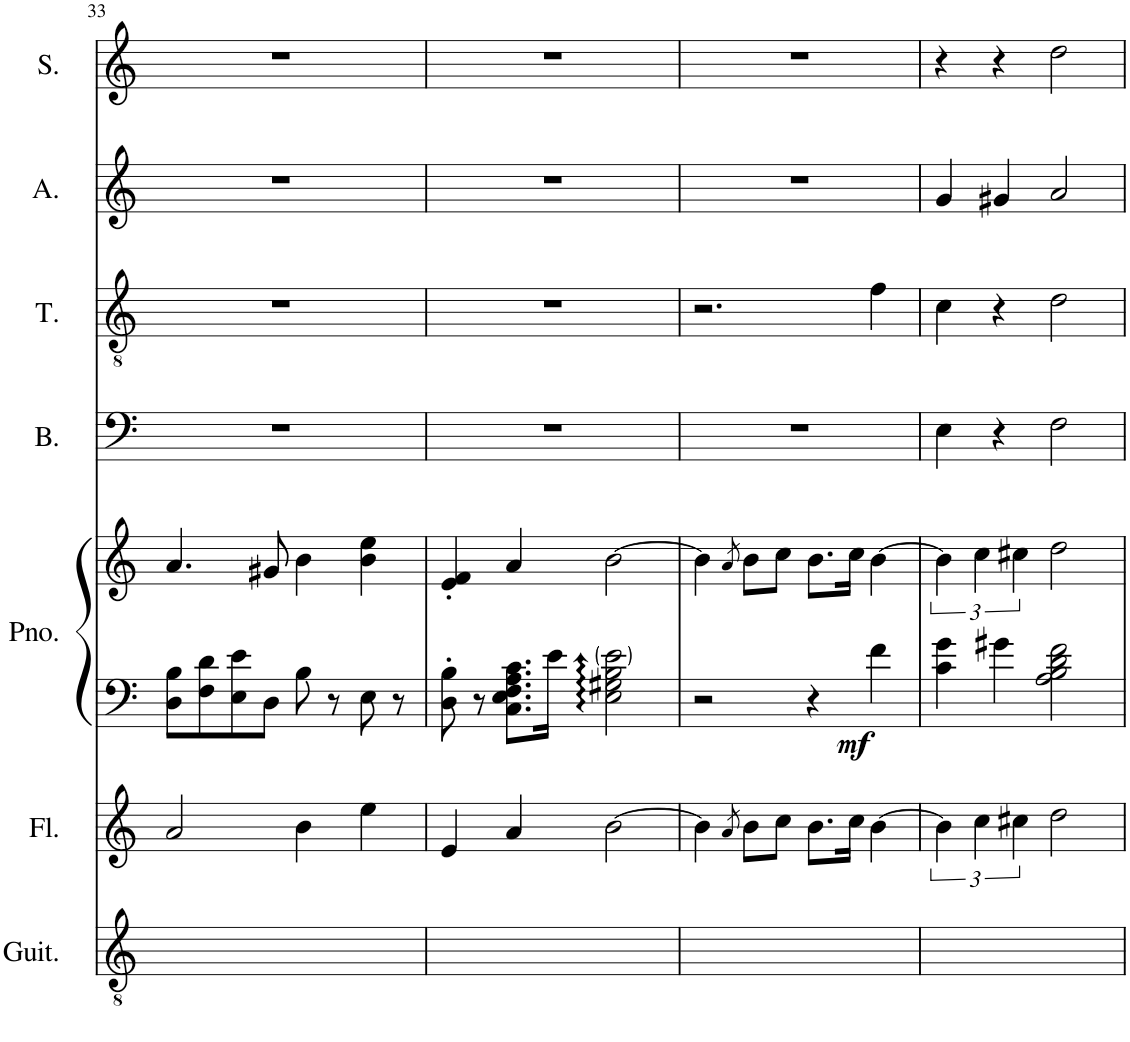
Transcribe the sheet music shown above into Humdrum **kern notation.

**kern	**kern	**kern	**kern	**dynam	**kern	**kern	**kern	**kern
*part7	*part6	*part5	*part5	*part5	*part4	*part3	*part2	*part1
*staff8	*staff7	*staff6	*staff5	*staff5/6	*staff4	*staff3	*staff2	*staff1
*I"Classical Guitar	*I"Flute	*I"Piano	*	*	*I"Bass	*I"Tenor	*I"Alto	*I"Soprano
*I'Guit.	*I'Fl.	*I'Pno.	*	*	*I'B.	*I'T.	*I'A.	*I'S.
!!LO:PB:g=z
*clefGv2	*clefG2	*clefF4	*clefG2	*	*clefF4	*clefGv2	*clefG2	*clefG2
*k[]	*k[]	*k[]	*k[]	*	*k[]	*k[]	*k[]	*k[]
*M4/4	*M4/4	*M4/4	*M4/4	*	*M4/4	*M4/4	*M4/4	*M4/4
=33	=33	=33	=33	=33	=33	=33	=33	=33
1r	2a/	8D\ 8B\L	4.a/	.	1r	1r	1r	1r
.	.	8F\ 8d\	.	.	.	.	.	.
.	.	8E\ 8e\	.	.	.	.	.	.
.	.	8D\J	8g#X/	.	.	.	.	.
.	4b\	8B\	4b\	.	.	.	.	.
.	.	8r	.	.	.	.	.	.
.	4ee\	8E\	4b\ 4ee\	.	.	.	.	.
.	.	8r	.	.	.	.	.	.
=34	=34	=34	=34	=34	=34	=34	=34	=34
1r	4e/	8D\' 8B\'	4e/' 4f/'	.	1r	1r	1r	1r
.	.	8r	.	.	.	.	.	.
.	4a/	8.C\ 8.E\ 8.F\ 8.A\ 8.c\L	4a/	.	.	.	.	.
.	.	16e\Jk	.	.	.	.	.	.
.	[2b\	2E\ 2G#X\ 2B\ 2e\	[2b\	.	.	.	.	.
=35	=35	=35	=35	=35	=35	=35	=35	=35
1r	4b\]	2r	4b\]	.	1r	2.r	1r	1r
.	8qa/	.	8qa/	.	.	.	.	.
.	8b\L	.	8b\L	.	.	.	.	.
.	8cc\J	.	8cc\J	.	.	.	.	.
.	8.b\L	4r	8.b\L	.	.	.	.	.
.	16cc\Jk	.	16cc\Jk	.	.	.	.	.
!	!	!	!	!LO:DY:b=2	!	!	!	!
.	[4b\	4f\	[4b\	mf	.	4f\	.	.
=36	=36	=36	=36	=36	=36	=36	=36	=36
1r	6b\]	4c\ 4g\	6b\]	.	4E\	4c\	4g/	4r
.	6cc\	.	6cc\	.	.	.	.	.
.	.	4g#X\	.	.	4r	4r	4g#X/	4r
.	6cc#X\	.	6cc#X\	.	.	.	.	.
.	2dd\	2A\ 2B\ 2d\ 2f\	2dd\	.	2F\	2d\	2a/	2dd\
=	=	=	=	=	=	=	=	=
*-	*-	*-	*-	*-	*-	*-	*-	*-
